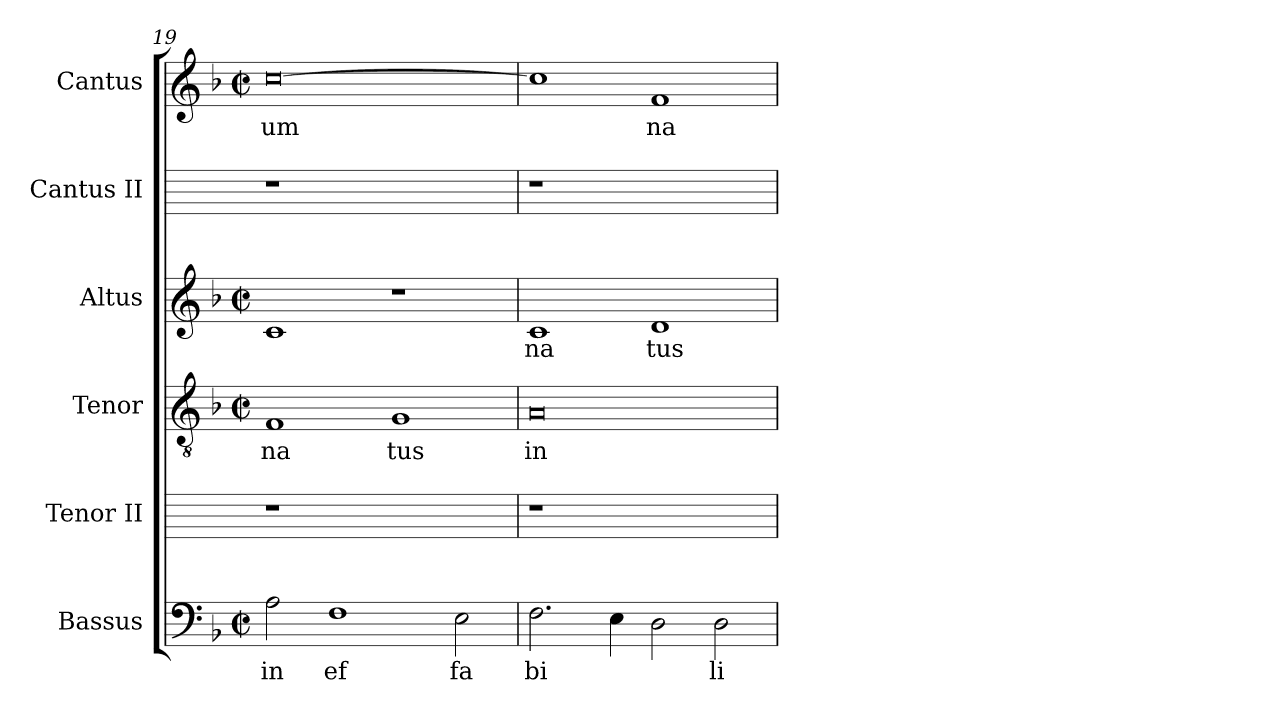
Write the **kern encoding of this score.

**kern	**text	**kern	**kern	**text	**kern	**text	**kern	**kern	**text
*part6	*part6	*part5	*part4	*part4	*part3	*part3	*part2	*part1	*part1
*staff6	*staff6	*staff5	*staff4	*staff4	*staff3	*staff3	*staff2	*staff1	*staff1
*I"Bassus	*	*I"Tenor II	*I"Tenor	*	*I"Altus	*	*I"Cantus II	*I"Cantus	*
*I'Bassus	*	*	*I'Tenor	*	*I'Altus	*	*I'Cantus II	*	*
*clefF4	*	*	*clefGv2	*	*clefG2	*	*	*clefG2	*
*k[b-]	*	*	*k[b-]	*	*k[b-]	*	*	*k[b-]	*
*F:	*	*	*F:	*	*F:	*	*	*F:	*
*M2/2	*	*	*M2/2	*	*M2/2	*	*	*M2/2	*
*met(c|)	*	*	*met(c|)	*	*met(c|)	*	*	*met(c|)	*
=19	=19	=19	=19	=19	=19	=19	=19	=19	=19
!	!LO:LY:b:cj	!	!	!LO:LY:b:cj	!	!	!	!	!LO:LY:b:cj
2A\	in	1r	1F	na	1c	.	1r	[>0cc	-um
!	!LO:LY:b:cj	!	!	!	!	!	!	!	!
1F	ef	.	.	.	.	.	.	.	.
!	!	!	!	!LO:LY:b:cj	!	!	!	!	!
.	.	1ryy	1G	tus	1r	.	1ryy	.	.
!	!LO:LY:b:cj	!	!	!	!	!	!	!	!
2E\	fa	.	.	.	.	.	.	.	.
=20	=20	=20	=20	=20	=20	=20	=20	=20	=20
!	!LO:LY:b:cj	!	!	!LO:LY:b:cj	!	!LO:LY:b:cj	!	!	!
2.F\	bi	1r	0A	in	1c	na	1r	1cc]	.
4E\	.	.	.	.	.	.	.	.	.
!	!	!	!	!	!	!LO:LY:b:cj	!	!	!LO:LY:b:cj
2D\	.	1ryy	.	.	1d	tus	1ryy	1f	na-
!	!LO:LY:b:cj	!	!	!	!	!	!	!	!
2D\	li	.	.	.	.	.	.	.	.
=	=	=	=	=	=	=	=	=	=
*-	*-	*-	*-	*-	*-	*-	*-	*-	*-
